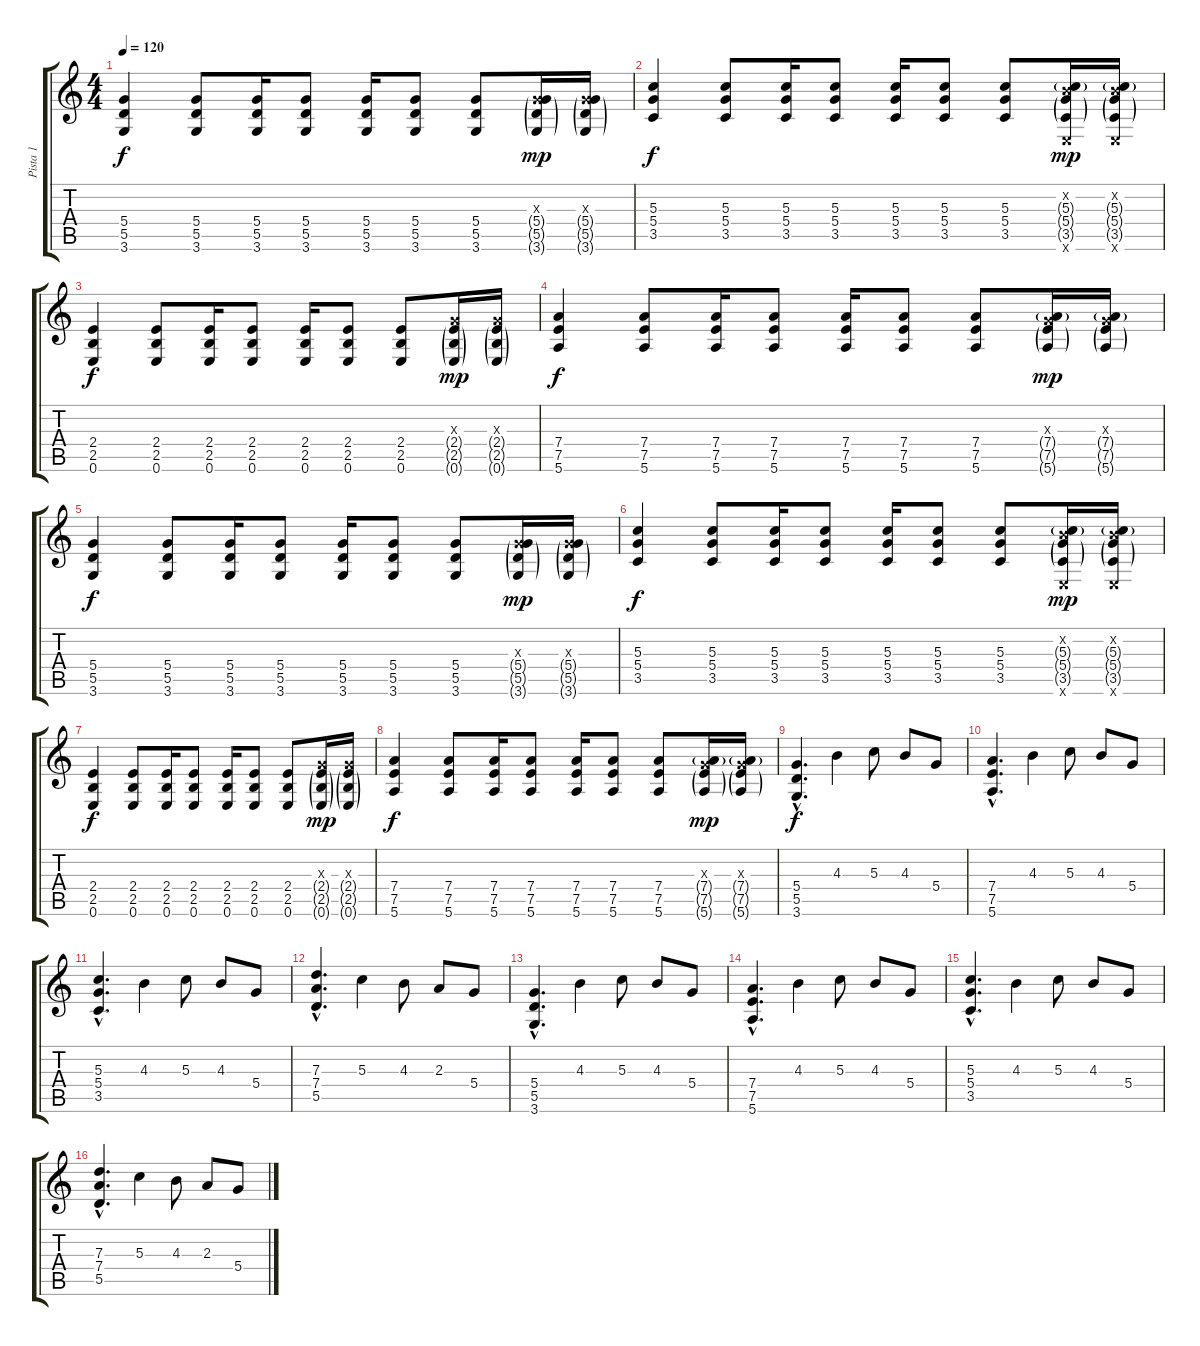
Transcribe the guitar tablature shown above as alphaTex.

\track ("Pista 1" "Pista 1") {instrument electricguitarclean}
\staff {score tabs}
\tuning (E4 B3 G3 D3 A2 E2) {hide}
\ts (4 4)
\tempo 120
\clef g2
\ks c
(5.4 5.5 3.6).4{dy f} (5.4 5.5 3.6).8 (5.4 5.5 3.6).16 (5.4 5.5 3.6).8 (5.4 5.5 3.6).16 (5.4 5.5 3.6).8 (5.4 5.5 3.6).8 (0.3{x} 5.4{g} 5.5{g} 3.6{g}).16{dy mp} (0.3{x} 5.4{g} 5.5{g} 3.6{g}).16 |
(5.3 5.4 3.5).4{dy f} (5.3 5.4 3.5).8 (5.3 5.4 3.5).16 (5.3 5.4 3.5).8 (5.3 5.4 3.5).16 (5.3 5.4 3.5).8 (5.3 5.4 3.5).8 (0.2{x} 5.3{g} 5.4{g} 3.5{g} 0.6{x}).16{dy mp} (0.2{x} 5.3{g} 5.4{g} 3.5{g} 0.6{x}).16 |
(2.4 2.5 0.6).4{dy f} (2.4 2.5 0.6).8 (2.4 2.5 0.6).16 (2.4 2.5 0.6).8 (2.4 2.5 0.6).16 (2.4 2.5 0.6).8 (2.4 2.5 0.6).8 (0.3{x} 2.4{g} 2.5{g} 0.6{g}).16{dy mp} (0.3{x} 2.4{g} 2.5{g} 0.6{g}).16 |
(7.4 7.5 5.6).4{dy f} (7.4 7.5 5.6).8 (7.4 7.5 5.6).16 (7.4 7.5 5.6).8 (7.4 7.5 5.6).16 (7.4 7.5 5.6).8 (7.4 7.5 5.6).8 (0.3{x} 7.4{g} 7.5{g} 5.6{g}).16{dy mp} (0.3{x} 7.4{g} 7.5{g} 5.6{g}).16 |
(5.4 5.5 3.6).4{dy f} (5.4 5.5 3.6).8 (5.4 5.5 3.6).16 (5.4 5.5 3.6).8 (5.4 5.5 3.6).16 (5.4 5.5 3.6).8 (5.4 5.5 3.6).8 (0.3{x} 5.4{g} 5.5{g} 3.6{g}).16{dy mp} (0.3{x} 5.4{g} 5.5{g} 3.6{g}).16 |
(5.3 5.4 3.5).4{dy f} (5.3 5.4 3.5).8 (5.3 5.4 3.5).16 (5.3 5.4 3.5).8 (5.3 5.4 3.5).16 (5.3 5.4 3.5).8 (5.3 5.4 3.5).8 (0.2{x} 5.3{g} 5.4{g} 3.5{g} 0.6{x}).16{dy mp} (0.2{x} 5.3{g} 5.4{g} 3.5{g} 0.6{x}).16 |
(2.4 2.5 0.6).4{dy f} (2.4 2.5 0.6).8 (2.4 2.5 0.6).16 (2.4 2.5 0.6).8 (2.4 2.5 0.6).16 (2.4 2.5 0.6).8 (2.4 2.5 0.6).8 (0.3{x} 2.4{g} 2.5{g} 0.6{g}).16{dy mp} (0.3{x} 2.4{g} 2.5{g} 0.6{g}).16 |
(7.4 7.5 5.6).4{dy f} (7.4 7.5 5.6).8 (7.4 7.5 5.6).16 (7.4 7.5 5.6).8 (7.4 7.5 5.6).16 (7.4 7.5 5.6).8 (7.4 7.5 5.6).8 (0.3{x} 7.4{g} 7.5{g} 5.6{g}).16{dy mp} (0.3{x} 7.4{g} 7.5{g} 5.6{g}).16 |
(5.4{hac} 5.5{hac} 3.6{hac}).4{d dy f} 4.3.4 5.3.8 4.3.8 5.4.8 |
(7.4{hac} 7.5{hac} 5.6{hac}).4{d} 4.3.4 5.3.8 4.3.8 5.4.8 |
(5.3{hac} 5.4{hac} 3.5{hac}).4{d} 4.3.4 5.3.8 4.3.8 5.4.8 |
(7.3{hac} 7.4{hac} 5.5{hac}).4{d} 5.3.4 4.3.8 2.3.8 5.4.8 |
(5.4{hac} 5.5{hac} 3.6{hac}).4{d} 4.3.4 5.3.8 4.3.8 5.4.8 |
(7.4{hac} 7.5{hac} 5.6{hac}).4{d} 4.3.4 5.3.8 4.3.8 5.4.8 |
(5.3{hac} 5.4{hac} 3.5{hac}).4{d} 4.3.4 5.3.8 4.3.8 5.4.8 |
(7.3{hac} 7.4{hac} 5.5{hac}).4{d} 5.3.4 4.3.8 2.3.8 5.4.8
